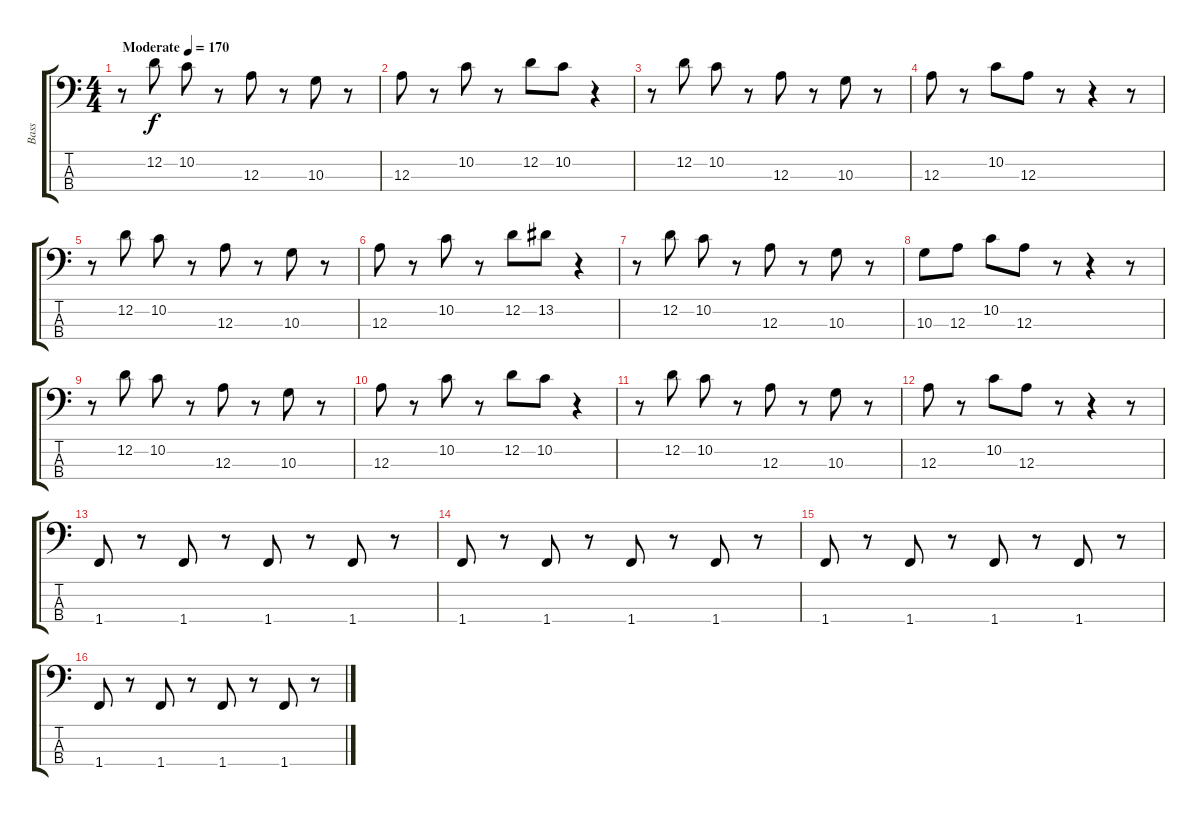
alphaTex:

\track ("Bass" "Bass") {instrument electricbassfinger}
\staff {score tabs}
\tuning (G2 D2 A1 E1) {hide}
\ts (4 4)
\tempo (170 "Moderate")
\clef f4
\ks c
r.8{dy f instrument electricbassfinger} 12.2.8 10.2.8 r.8 12.3.8 r.8 10.3.8 r.8 |
12.3.8 r.8 10.2.8 r.8 12.2.8 10.2.8 r.4 |
r.8 12.2.8 10.2.8 r.8 12.3.8 r.8 10.3.8 r.8 |
12.3.8 r.8 10.2.8 12.3.8 r.8 r.4 r.8 |
r.8 12.2.8 10.2.8 r.8 12.3.8 r.8 10.3.8 r.8 |
12.3.8 r.8 10.2.8 r.8 12.2.8 13.2.8 r.4 |
r.8 12.2.8 10.2.8 r.8 12.3.8 r.8 10.3.8 r.8 |
10.3.8 12.3.8 10.2.8 12.3.8 r.8 r.4 r.8 |
r.8 12.2.8 10.2.8 r.8 12.3.8 r.8 10.3.8 r.8 |
12.3.8 r.8 10.2.8 r.8 12.2.8 10.2.8 r.4 |
r.8 12.2.8 10.2.8 r.8 12.3.8 r.8 10.3.8 r.8 |
12.3.8 r.8 10.2.8 12.3.8 r.8 r.4 r.8 |
1.4.8 r.8 1.4.8 r.8 1.4.8 r.8 1.4.8 r.8 |
1.4.8 r.8 1.4.8 r.8 1.4.8 r.8 1.4.8 r.8 |
1.4.8 r.8 1.4.8 r.8 1.4.8 r.8 1.4.8 r.8 |
1.4.8 r.8 1.4.8 r.8 1.4.8 r.8 1.4.8 r.8
